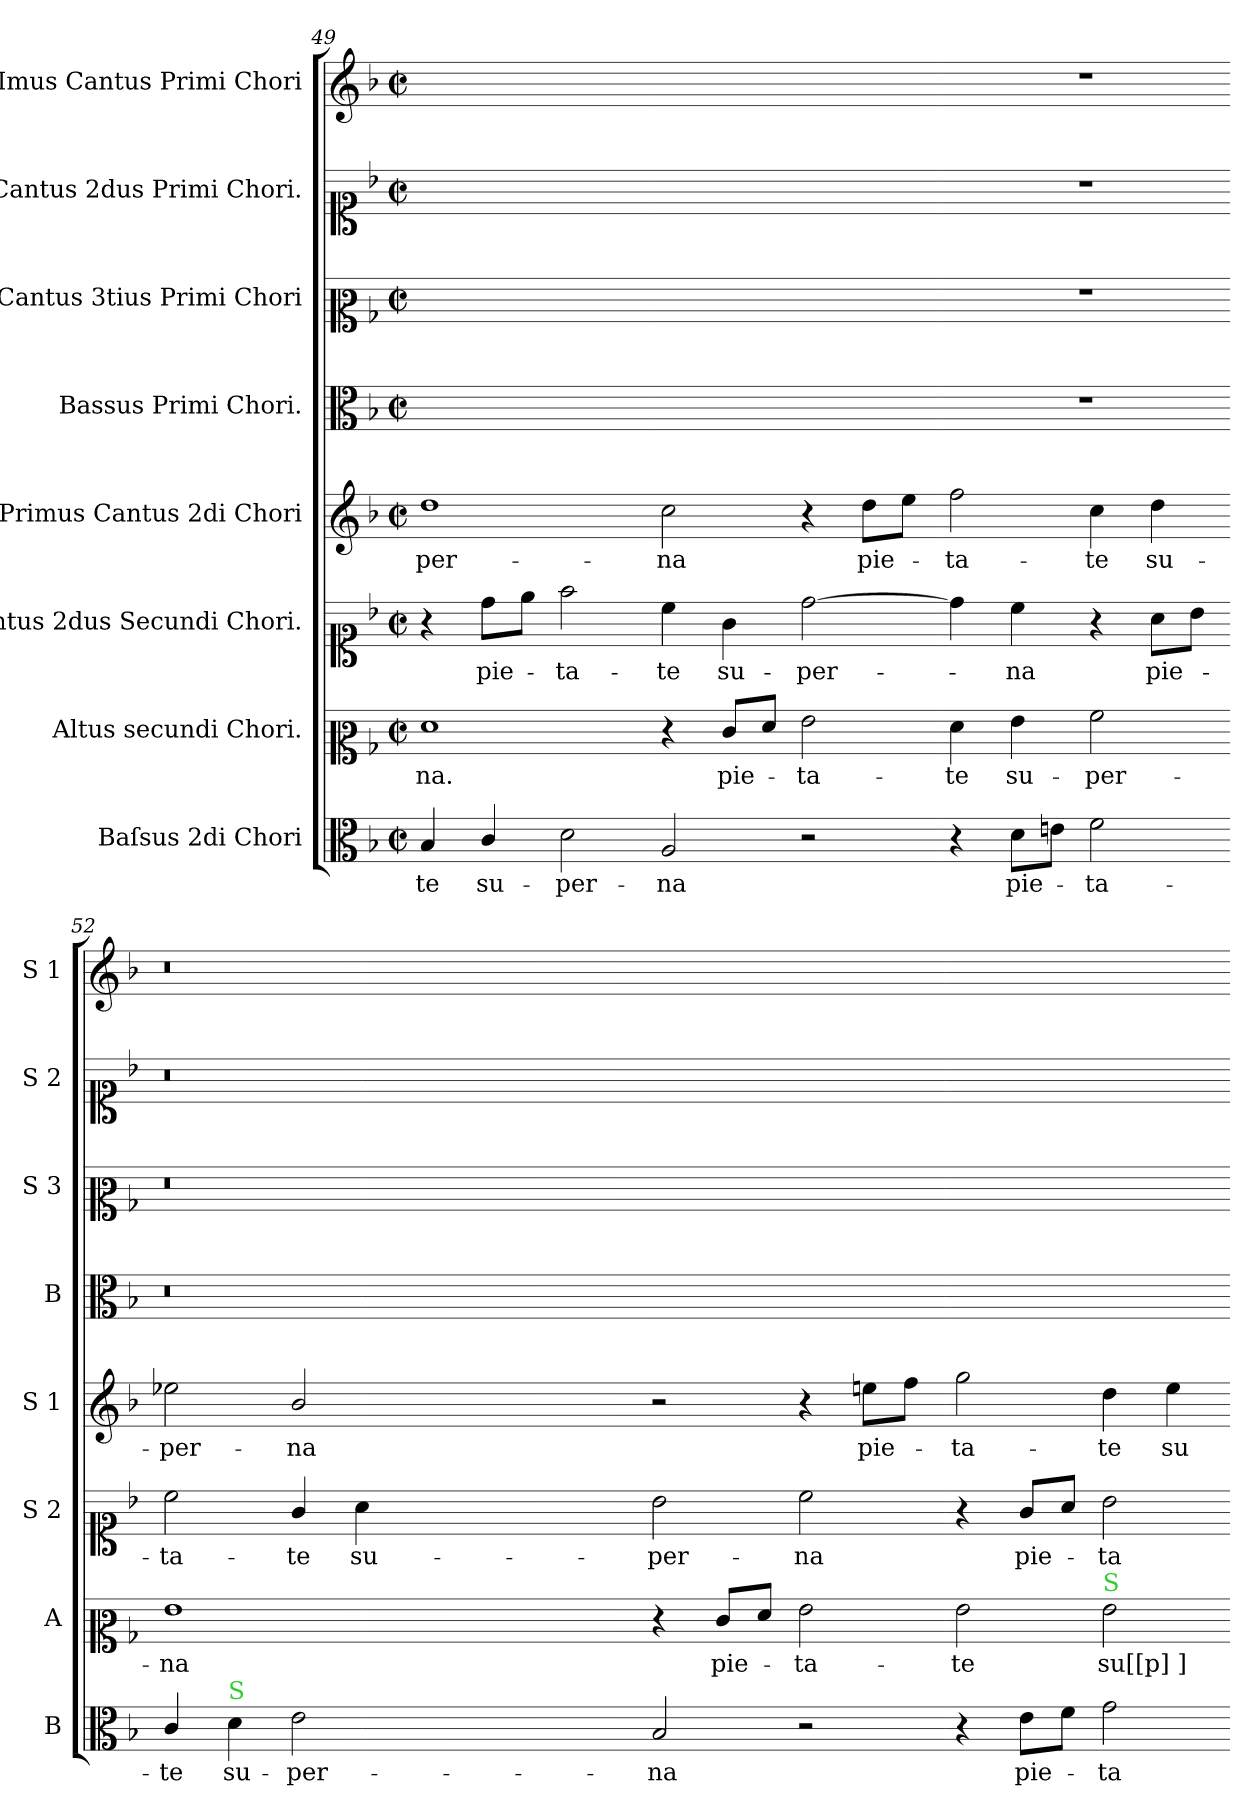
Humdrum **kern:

**kern	**text	**kern	**text	**kern	**text	**kern	**text	**kern	**kern	**kern	**kern
*part8	*part8	*part7	*part7	*part6	*part6	*part5	*part5	*part4	*part3	*part2	*part1
*staff8	*staff8	*staff7	*staff7	*staff6	*staff6	*staff5	*staff5	*staff4	*staff3	*staff2	*staff1
*I"Baſsus 2di Chori	*	*I"Altus secundi Chori.	*	*I"Cantus 2dus Secundi Chori.	*	*I"Primus Cantus 2di Chori	*	*I"Bassus Primi Chori.	*I"Cantus 3tius Primi Chori	*I"Cantus 2dus Primi Chori.	*I"Imus Cantus Primi Chori
*I'B	*	*I'A	*	*I'S 2	*	*I'S 1	*	*I'B	*I'S 3	*I'S 2	*I'S 1
*clefC3	*	*clefC2	*	*clefC1	*	*clefG2	*	*clefC3	*clefC2	*clefC1	*clefG2
*k[b-]	*	*k[b-]	*	*k[b-]	*	*k[b-]	*	*k[b-]	*k[b-]	*k[b-]	*k[b-]
*F:	*	*F:	*	*F:	*	*F:	*	*F:	*F:	*F:	*F:
*M2/2	*	*M2/2	*	*M2/2	*	*M2/2	*	*M2/2	*M2/2	*M2/2	*M2/2
*met(c|)	*	*met(c|)	*	*met(c|)	*	*met(c|)	*	*met(c|)	*met(c|)	*met(c|)	*met(c|)
=49	=49	=49	=49	=49	=49	=49	=49	=49	=49	=49	=49
4B-/	-te	1f	-na.	4r	.	1dd	-per-	1ryy	1ryy	1ryy	1ryy
4c/	su-	.	.	8dd\L	pie-	.	.	.	.	.	.
.	.	.	.	8ee\J	.	.	.	.	.	.	.
2d\	-per-	.	.	2ff\	-ta-	.	.	.	.	.	.
=50-	=50-	=50-	=50-	=50-	=50-	=50-	=50-	=50-	=50-	=50-	=50-
2A/	-na	4r	.	4cc\	-te	2cc\	-na	1ryy	1ryy	1ryy	1ryy
.	.	8e/L	pie-	4g\	su-	.	.	.	.	.	.
.	.	8f/J	.	.	.	.	.	.	.	.	.
2r	.	2g\	-ta-	[2dd\	-per-	4r	.	.	.	.	.
.	.	.	.	.	.	8dd\L	pie-	.	.	.	.
.	.	.	.	.	.	8ee\J	.	.	.	.	.
=51-	=51-	=51-	=51-	=51-	=51-	=51-	=51-	=51-	=51-	=51-	=51-
4r	.	4f\	-te	4dd\]	.	2ff\	-ta-	1r	1r	1r	1r
8d\L	pie-	4g\	su-	4cc\	-na	.	.	.	.	.	.
8en\J	.	.	.	.	.	.	.	.	.	.	.
2f\	-ta-	2a\	-per-	4r	.	4cc\	-te	.	.	.	.
.	.	.	.	8a\L	pie-	4dd\	su-	.	.	.	.
.	.	.	.	8b-\J	.	.	.	.	.	.	.
=52-	=52-	=52-	=52-	=52-	=52-	=52-	=52-	=52-	=52-	=52-	=52-
4c/	-te	1g	-na	2cc\	-ta-	2ee-X\	-per-	0.r	0.r	0.r	0.r
!LO:TX:a:color=limegreen:t=S	!	!	!	!	!	!	!	!	!	!	!
4d\	su-	.	.	.	.	.	.	.	.	.	.
2e\	-per-	.	.	4g/	-te	2b-/	-na	.	.	.	.
.	.	.	.	4a\	su-	.	.	.	.	.	.
0ryy	.	0ryy	.	0ryy	.	0ryy	.	.	.	.	.
=53-	=53-	=53-	=53-	=53-	=53-	=53-	=53-	=53-	=53-	=53-	=53-
2B-/	-na	4r	.	2b-\	-per-	2r	.	1ryy	1ryy	1ryy	1ryy
.	.	8e/L	pie-	.	.	.	.	.	.	.	.
.	.	8f/J	.	.	.	.	.	.	.	.	.
2r	.	2g\	-ta-	2cc\	-na	4r	.	.	.	.	.
.	.	.	.	.	.	8een\L	pie-	.	.	.	.
.	.	.	.	.	.	8ff\J	.	.	.	.	.
=54-	=54-	=54-	=54-	=54-	=54-	=54-	=54-	=54-	=54-	=54-	=54-
4r	.	2g\	-te	4r	.	2gg\	-ta-	1ryy	1ryy	1ryy	1ryy
8e\L	pie-	.	.	8g/L	pie-	.	.	.	.	.	.
8f\J	.	.	.	8a/J	.	.	.	.	.	.	.
!	!	!LO:TX:a:color=limegreen:t=S	!	!	!	!	!	!	!	!	!
2g\	-ta-	2g\	su[[p]]-	2b-\	-ta-	4dd\	-te	.	.	.	.
.	.	.	.	.	.	4ee\	su-	.	.	.	.
=-	=-	=-	=-	=-	=-	=-	=-	=-	=-	=-	=-
*-	*-	*-	*-	*-	*-	*-	*-	*-	*-	*-	*-
